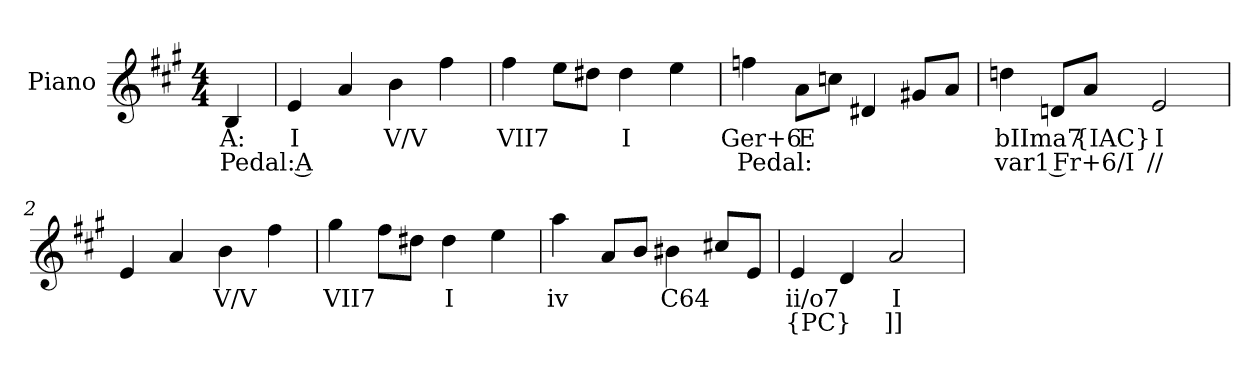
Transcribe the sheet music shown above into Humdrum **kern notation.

**kern	**text	**text
*part1	*part1	*part1
*staff1	*staff1	*staff1
*I"Piano	*	*
*I'Pno.	*	*
!!LO:PB:g=z
*clefG2	*	*
*k[f#c#g#]	*	*
*A:	*	*
*M4/4	*	*
*MM75	*	*
=	=	=
!	!LO:LY:b:color=#000000	!LO:LY:b:color=#000000
4Bi/	A:	Pedal: A
=	=	=
!	!LO:LY:b:color=#000000	!
4ei/	I	.
4ai/	.	.
!	!LO:LY:b:color=#000000	!
4bi\	V/V	.
4ff#i\	.	.
=	=	=
!	!LO:LY:b:color=#000000	!
4ff#i\	VII7	.
8eei\L	.	.
8dd#Xi\J	.	.
!	!LO:LY:b:color=#000000	!
4dd#i\	I	.
4eei\	.	.
=	=	=
!	!LO:LY:b:color=#000000	!LO:LY:b:color=#000000
4ffni\	Ger+6	Pedal:
!	!LO:LY:b:color=#000000	!
8ai\L	E	.
8ccni\J	.	.
4d#Xi/	.	.
8g#Xi/L	.	.
8ai/J	.	.
=1	=1	=1
!	!LO:LY:b:color=#000000	!LO:LY:b:color=#000000
4ddni\	bIIma7	var1 Fr+6/I
8dni/L	.	.
!	!LO:LY:b:color=#000000	!
8ai/J	{IAC}	.
!	!LO:LY:b:color=#000000	!LO:LY:b:color=#000000
2ei/	I	//
!!LO:LB:g=z
=2	=2	=2
4ei/	.	.
4ai/	.	.
!	!LO:LY:b:color=#000000	!
4bi\	V/V	.
4ff#i\	.	.
=3	=3	=3
!	!LO:LY:b:color=#000000	!
4gg#i\	VII7	.
8ff#i\L	.	.
8dd#Xi\J	.	.
!	!LO:LY:b:color=#000000	!
4dd#i\	I	.
4eei\	.	.
=4	=4	=4
!	!LO:LY:b:color=#000000	!
4aai\	iv	.
8ai/L	.	.
8bi/J	.	.
!	!LO:LY:b:color=#000000	!
4b#Xi\	C64	.
8cc#Xi/L	.	.
8ei/J	.	.
=5	=5	=5
!	!LO:LY:b:color=#000000	!LO:LY:b:color=#000000
4ei/	ii/o7	{PC}
4di/	.	.
!	!LO:LY:b:color=#000000	!LO:LY:b:color=#000000
2ai/	I	]]
=	=	=
*-	*-	*-
